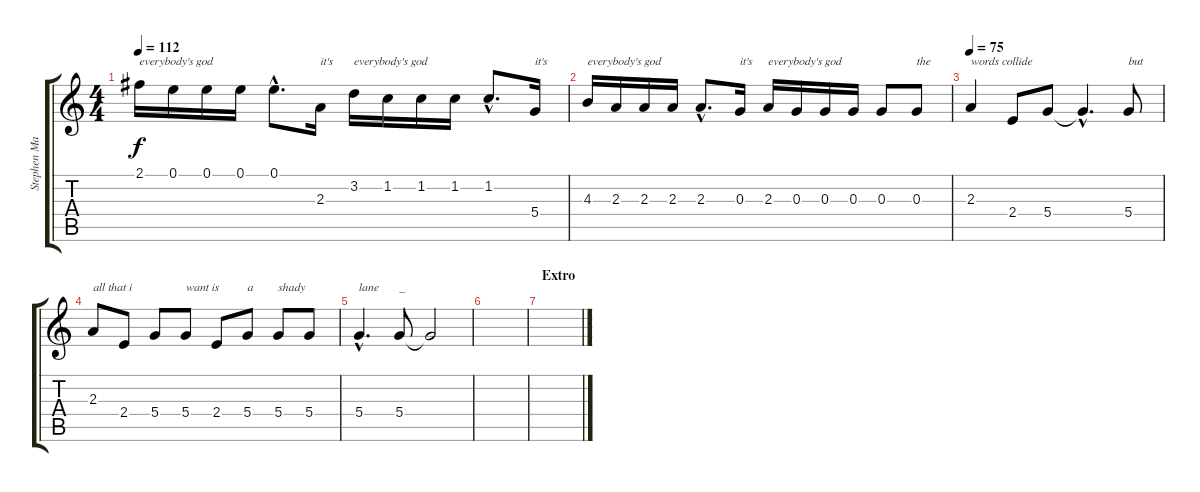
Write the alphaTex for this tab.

\track ("Stephen Malkmus" "Stephen Ma") {instrument synthbass2}
\staff {score tabs}
\tuning (E4 B3 G3 D3 A2 E2) {hide}
\ts (4 4)
\tempo 112
\clef g2
\ks c
2.1.16{txt "everybody's god" dy f} 0.1.16 0.1.16 0.1.16 0.1{hac}.8{d} 2.3.16{txt "it's"} 3.2.16{txt "everybody's god"} 1.2.16 1.2.16 1.2.16 1.2{hac}.8{d} 5.4.16{txt "it's"} |
4.3.16{txt "everybody's god"} 2.3.16 2.3.16 2.3.16 2.3{hac}.8{d} 0.3.16{txt "it's"} 2.3.16{txt "everybody's god"} 0.3.16 0.3.16 0.3.16 0.3.8 0.3.8{txt "the"} |
\tempo 75
2.3.4{txt "words collide  "} 2.4.8 5.4.8 5.4{hac t}.4{d} 5.4.8{txt "but "} |
2.3.8{txt "all that i"} 2.4.8 5.4.8 5.4.8{txt "want is"} 2.4.8 5.4.8{txt "a"} 5.4.8{txt "shady"} 5.4.8 |
5.4{hac}.4{d txt "lane"} 5.4.8{txt "_"} 5.4{t}.2 |
|
\section ("" "Extro")
